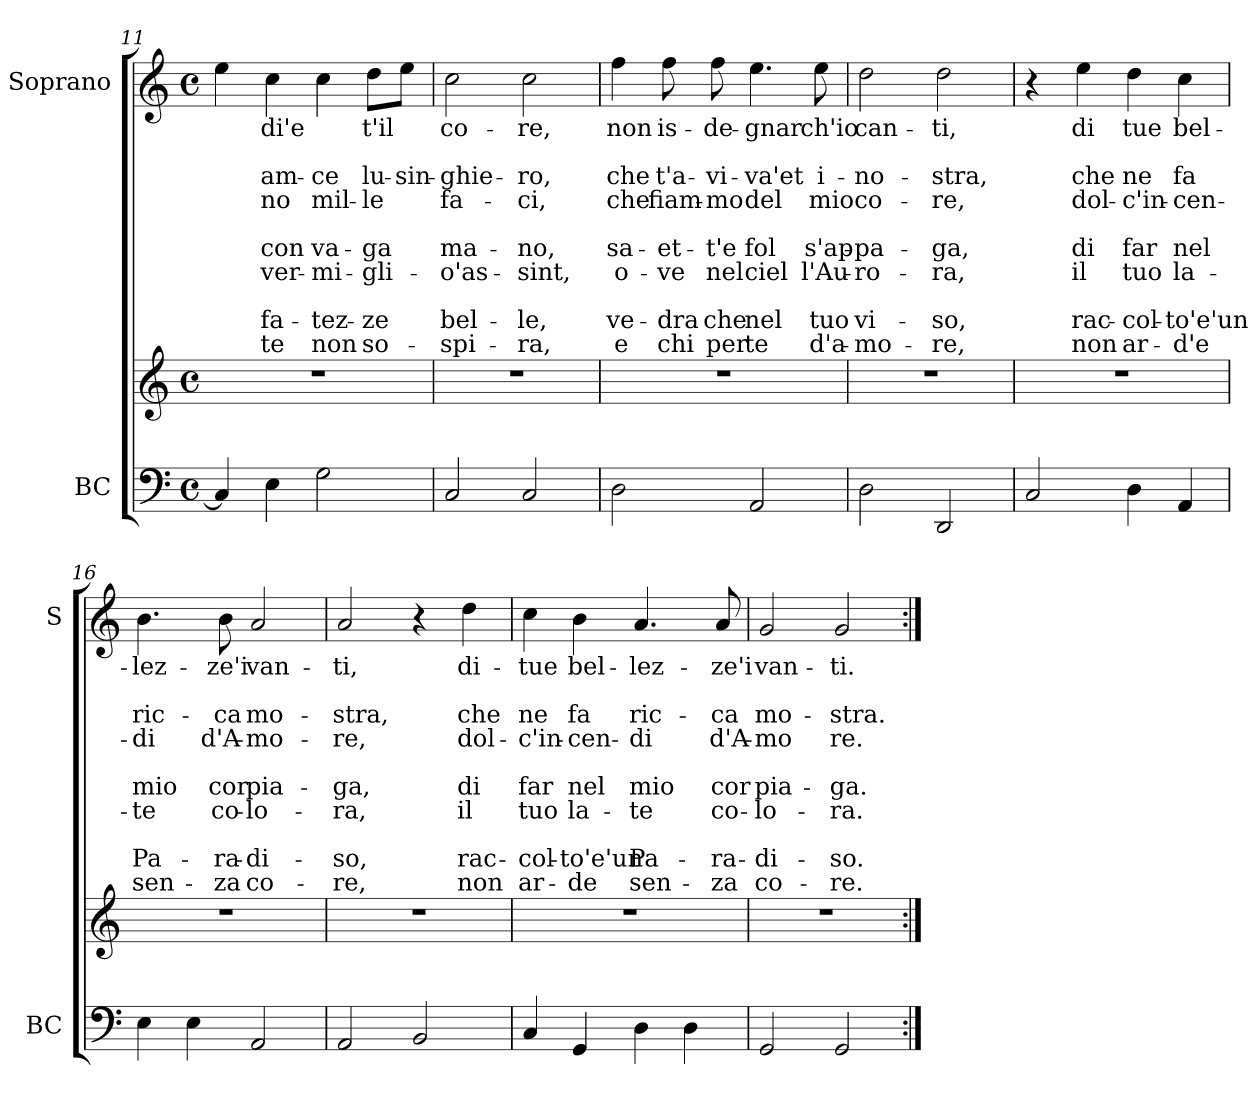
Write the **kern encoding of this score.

**kern	**kern	**kern	**text	**text	**text	**text	**text	**text	**text	**text	**text	**text
*part2	*part2	*part1	*part1	*part1	*part1	*part1	*part1	*part1	*part1	*part1	*part1	*part1
*staff3	*staff2	*staff1	*staff1	*staff1	*staff1	*staff1	*staff1	*staff1	*staff1	*staff1	*staff1	*staff1
*I"BC	*	*I"Soprano	*	*	*	*	*	*	*	*	*	*
*I'BC	*	*I'S	*	*	*	*	*	*	*	*	*	*
*clefF4	*clefG2	*clefG2	*	*	*	*	*	*	*	*	*	*
*k[]	*k[]	*k[]	*	*	*	*	*	*	*	*	*	*
*C:	*C:	*C:	*	*	*	*	*	*	*	*	*	*
*M4/4	*M4/4	*M4/4	*	*	*	*	*	*	*	*	*	*
*met(c)	*met(c)	*met(c)	*	*	*	*	*	*	*	*	*	*
=11	=11	=11	=11	=11	=11	=11	=11	=11	=11	=11	=11	=11
4C/]	1r	4ee\	.	.	.	.	.	.	.	.	.	.
!	!	!	!LO:LY:b	!	!LO:LY:b	!LO:LY:b	!	!LO:LY:b	!LO:LY:b	!	!LO:LY:b	!LO:LY:b
4E\	.	4cc\	-di'e	.	am-	-no	.	con	ver-	.	-fa-	te
!	!	!	!	!	!LO:LY:b	!LO:LY:b	!	!LO:LY:b	!LO:LY:b	!	!LO:LY:b	!LO:LY:b
2G\	.	4cc\	.	.	-ce	mil-	.	va-	-mi-	.	-tez-	non
!	!	!	!LO:LY:b	!	!LO:LY:b	!LO:LY:b	!	!LO:LY:b	!LO:LY:b	!	!LO:LY:b	!LO:LY:b
.	.	8dd\L	t'il	.	lu-	-le	.	-ga	-gli-	.	-ze	so-
!	!	!	!	!	!LO:LY:b	!	!	!	!	!	!	!
.	.	8ee\J	.	.	-sin-	.	.	.	.	.	.	.
=12	=12	=12	=12	=12	=12	=12	=12	=12	=12	=12	=12	=12
!	!	!	!LO:LY:b	!	!LO:LY:b	!LO:LY:b	!	!LO:LY:b	!LO:LY:b	!	!LO:LY:b	!LO:LY:b
2C/	1r	2cc\	co-	.	-ghie-	fa-	.	ma-	-o'as-	.	bel-	-spi-
!	!	!	!LO:LY:b	!	!LO:LY:b	!LO:LY:b	!	!LO:LY:b	!LO:LY:b	!	!LO:LY:b	!LO:LY:b
2C/	.	2cc\	-re,	.	-ro,	-ci,	.	-no,	-sint,	.	-le,	-ra,
=13	=13	=13	=13	=13	=13	=13	=13	=13	=13	=13	=13	=13
!	!	!	!LO:LY:b	!	!LO:LY:b	!LO:LY:b	!	!LO:LY:b	!LO:LY:b	!	!LO:LY:b	!LO:LY:b
2D\	1r	4ff\	non	.	che	che	.	sa-	o-	.	ve-	e
!	!	!	!LO:LY:b	!	!LO:LY:b	!LO:LY:b	!	!LO:LY:b	!LO:LY:b	!	!LO:LY:b	!LO:LY:b
.	.	8ff\	is-	.	t'a-	fiam-	.	-et-	-ve	.	-dra	chi
!	!	!	!LO:LY:b	!	!LO:LY:b	!LO:LY:b	!	!LO:LY:b	!LO:LY:b	!	!LO:LY:b	!LO:LY:b
.	.	8ff\	-de-	.	-vi-	-mo	.	-t'e	nel	.	che	per
!	!	!	!LO:LY:b	!	!LO:LY:b	!LO:LY:b	!	!LO:LY:b	!LO:LY:b	!	!LO:LY:b	!LO:LY:b
2AA/	.	4.ee\	-gnar	.	-va'et	del	.	fol	ciel	.	nel	te
!	!	!	!LO:LY:b	!	!LO:LY:b	!LO:LY:b	!	!LO:LY:b	!LO:LY:b	!	!LO:LY:b	!LO:LY:b
.	.	8ee\	ch'io	.	i-	mio	.	s'ap-	l'Au-	.	tuo	d'a-
=14	=14	=14	=14	=14	=14	=14	=14	=14	=14	=14	=14	=14
!	!	!	!LO:LY:b	!	!LO:LY:b	!LO:LY:b	!	!LO:LY:b	!LO:LY:b	!	!LO:LY:b	!LO:LY:b
2D\	1r	2dd\	can-	.	-no-	co-	.	-pa-	-ro-	.	vi-	-mo-
!	!	!	!LO:LY:b	!	!LO:LY:b	!LO:LY:b	!	!LO:LY:b	!LO:LY:b	!	!LO:LY:b	!LO:LY:b
2DD/	.	2dd\	-ti,	.	-stra,	-re,	.	-ga,	-ra,	.	-so,	-re,
!!LO:LB:g=z
=15	=15	=15	=15	=15	=15	=15	=15	=15	=15	=15	=15	=15
2C/	1r	4r	.	.	.	.	.	.	.	.	.	.
!	!	!	!LO:LY:b	!	!LO:LY:b	!LO:LY:b	!	!LO:LY:b	!LO:LY:b	!	!LO:LY:b	!LO:LY:b
.	.	4ee\	di	.	che	dol-	.	di	il	.	rac-	non
!	!	!	!LO:LY:b	!	!LO:LY:b	!LO:LY:b	!	!LO:LY:b	!LO:LY:b	!	!LO:LY:b	!LO:LY:b
4D\	.	4dd\	tue	.	ne	-c'in-	.	far	tuo	.	-col-	ar-
!	!	!	!LO:LY:b	!	!LO:LY:b	!LO:LY:b	!	!LO:LY:b	!LO:LY:b	!	!LO:LY:b	!LO:LY:b
4AA/	.	4cc\	bel-	.	fa	-cen-	.	nel	la-	.	-to'e'un	-d'e
=16	=16	=16	=16	=16	=16	=16	=16	=16	=16	=16	=16	=16
!	!	!	!LO:LY:b	!	!LO:LY:b	!LO:LY:b	!	!LO:LY:b	!LO:LY:b	!	!LO:LY:b	!LO:LY:b
4E\	1r	4.b\	-lez-	.	ric-	-di	.	mio	-te	.	Pa-	sen-
4E\	.	.	.	.	.	.	.	.	.	.	.	.
!	!	!	!LO:LY:b	!	!LO:LY:b	!LO:LY:b	!	!LO:LY:b	!LO:LY:b	!	!LO:LY:b	!LO:LY:b
.	.	8b\	-ze'i	.	-ca	d'A-	.	cor	co-	.	-ra-	-za
!	!	!	!LO:LY:b	!	!LO:LY:b	!LO:LY:b	!	!LO:LY:b	!LO:LY:b	!	!LO:LY:b	!LO:LY:b
2AA/	.	2a/	van-	.	mo-	-mo-	.	pia-	-lo-	.	-di-	co-
=17	=17	=17	=17	=17	=17	=17	=17	=17	=17	=17	=17	=17
!	!	!	!LO:LY:b	!	!LO:LY:b	!LO:LY:b	!	!LO:LY:b	!LO:LY:b	!	!LO:LY:b	!LO:LY:b
2AA/	1r	2a/	-ti,	.	-stra,	-re,	.	-ga,	-ra,	.	-so,	-re,
2BB/	.	4r	.	.	.	.	.	.	.	.	.	.
!	!	!	!LO:LY:b	!	!LO:LY:b	!LO:LY:b	!	!LO:LY:b	!LO:LY:b	!	!LO:LY:b	!LO:LY:b
.	.	4dd\	di-	.	che	dol-	.	di	il	.	rac-	non
=18	=18	=18	=18	=18	=18	=18	=18	=18	=18	=18	=18	=18
!	!	!	!LO:LY:b	!	!LO:LY:b	!LO:LY:b	!	!LO:LY:b	!LO:LY:b	!	!LO:LY:b	!LO:LY:b
4C/	1r	4cc\	-tue	.	ne	-c'in-	.	far	tuo	.	-col-	ar-
!	!	!	!LO:LY:b	!	!LO:LY:b	!LO:LY:b	!	!LO:LY:b	!LO:LY:b	!	!LO:LY:b	!LO:LY:b
4GG/	.	4b\	bel-	.	fa	-cen-	.	nel	la-	.	-to'e'un	-de
!	!	!	!LO:LY:b	!	!LO:LY:b	!LO:LY:b	!	!LO:LY:b	!LO:LY:b	!	!LO:LY:b	!LO:LY:b
4D\	.	4.a/	-lez-	.	ric-	-di	.	mio	-te	.	Pa-	sen-
4D\	.	.	.	.	.	.	.	.	.	.	.	.
!	!	!	!LO:LY:b	!	!LO:LY:b	!LO:LY:b	!	!LO:LY:b	!LO:LY:b	!	!LO:LY:b	!LO:LY:b
.	.	8a/	-ze'i	.	-ca	d'A-	.	cor	co-	.	-ra-	-za
=19	=19	=19	=19	=19	=19	=19	=19	=19	=19	=19	=19	=19
!	!	!	!LO:LY:b	!	!LO:LY:b	!LO:LY:b	!	!LO:LY:b	!LO:LY:b	!	!LO:LY:b	!LO:LY:b
2GG/	1r	2g/	van-	.	mo-	-mo	.	pia-	-lo-	.	-di-	co-
!	!	!	!LO:LY:b	!	!LO:LY:b	!LO:LY:b	!	!LO:LY:b	!LO:LY:b	!	!LO:LY:b	!LO:LY:b
2GG/	.	2g/	-ti.	.	-stra.	re.	.	-ga.	-ra.	.	-so.	-re.
=:|!	=:|!	=:|!	=:|!	=:|!	=:|!	=:|!	=:|!	=:|!	=:|!	=:|!	=:|!	=:|!
*-	*-	*-	*-	*-	*-	*-	*-	*-	*-	*-	*-	*-
